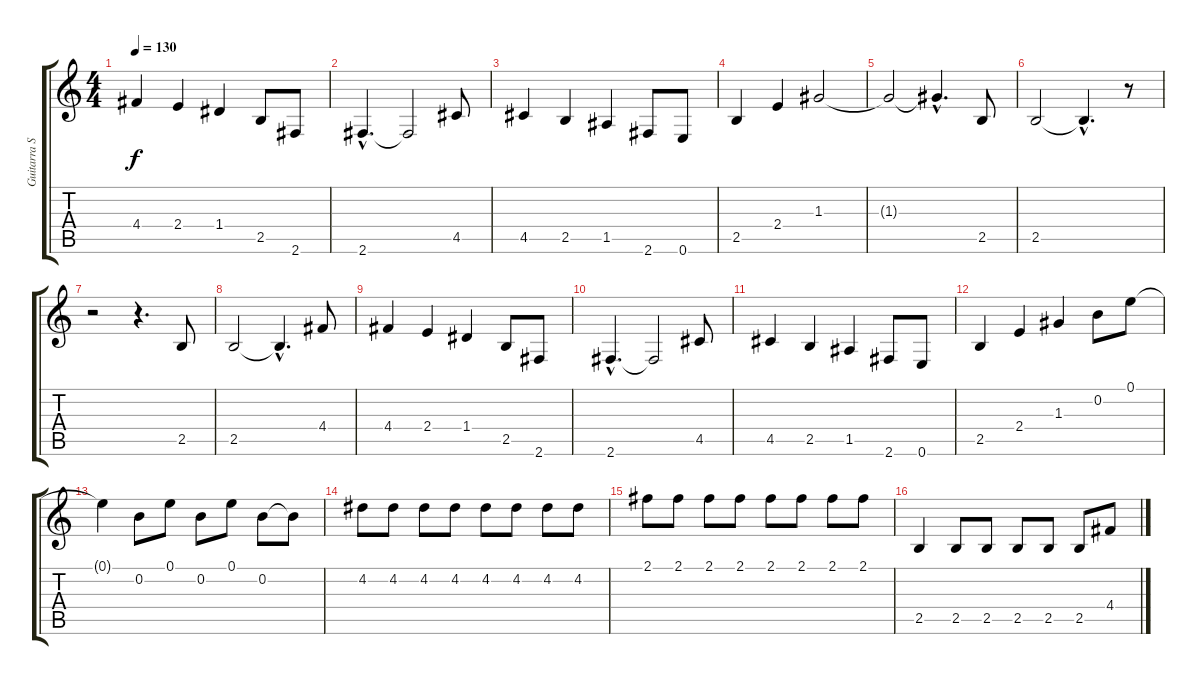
\track ("Guitarra Solista" "Guitarra S") {instrument overdrivenguitar}
\staff {score tabs}
\tuning (E4 B3 G3 D3 A2 E2) {hide}
\ts (4 4)
\tempo 130
\clef g2
\ks c
4.4.4{dy f} 2.4.4 1.4.4 2.5.8 2.6.8 |
2.6{hac}.4{d} 2.6{t}.2 4.5.8 |
4.5.4 2.5.4 1.5.4 2.6.8 0.6.8 |
2.5.4 2.4.4 1.3.2 |
1.3{t}.2 1.3{hac t}.4{d} 2.5.8 |
2.5.2 2.5{hac t}.4{d} r.8 |
r.2 r.4{d} 2.5.8 |
2.5.2 2.5{hac t}.4{d} 4.4.8 |
4.4.4 2.4.4 1.4.4 2.5.8 2.6.8 |
2.6{hac}.4{d} 2.6{t}.2 4.5.8 |
4.5.4 2.5.4 1.5.4 2.6.8 0.6.8 |
2.5.4 2.4.4 1.3.4 0.2.8 0.1.8 |
0.1{t}.4 0.2.8 0.1.8 0.2.8 0.1.8 0.2.8 0.2{t}.8 |
4.2.8 4.2.8 4.2.8 4.2.8 4.2.8 4.2.8 4.2.8 4.2.8 |
2.1.8 2.1.8 2.1.8 2.1.8 2.1.8 2.1.8 2.1.8 2.1.8 |
2.5.4{volume 9} 2.5.8 2.5.8 2.5.8 2.5.8 2.5.8 4.4.8
